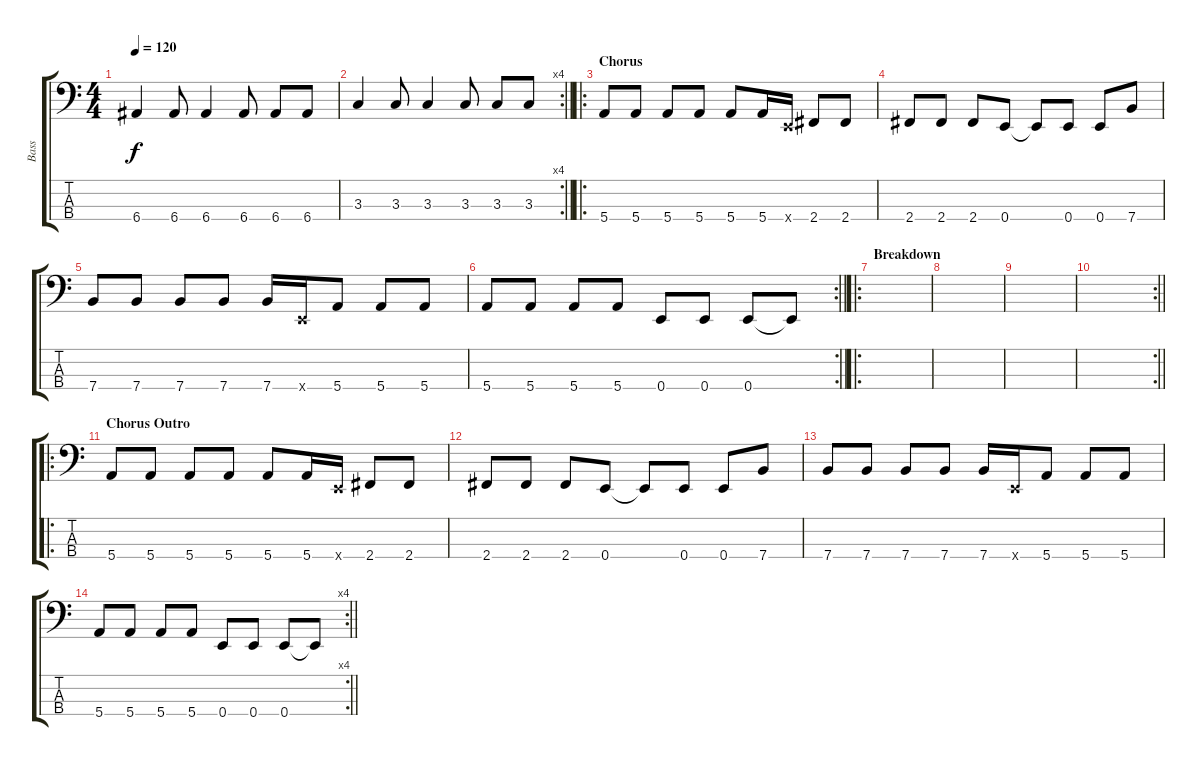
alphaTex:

\track ("Bass" "Bass") {instrument electricbasspick}
\staff {score tabs}
\tuning (G2 D2 A1 E1) {hide}
\ts (4 4)
\tempo 120
\clef f4
\ks c
6.4.4{dy f} 6.4.8 6.4.4 6.4.8 6.4.8 6.4.8 |
\rc 4
\barLineRight lightlight
3.3.4 3.3.8 3.3.4 3.3.8 3.3.8 3.3.8 |
\ro
\section ("" "Chorus")
5.4.8 5.4.8 5.4.8 5.4.8 5.4.8 5.4.16 0.4{x}.16 2.4.8 2.4.8 |
2.4.8 2.4.8 2.4.8 0.4.8 0.4{t}.8 0.4.8 0.4.8 7.4.8 |
7.4.8 7.4.8 7.4.8 7.4.8 7.4.16 0.4{x}.16 5.4.8 5.4.8 5.4.8 |
\rc 2
\barLineRight lightlight
5.4.8 5.4.8 5.4.8 5.4.8 0.4.8 0.4.8 0.4.8 0.4{t}.8 |
\ro
\section ("" "Breakdown")
|
|
|
\rc 2
\barLineRight lightlight
|
\ro
\section ("" "Chorus Outro")
5.4.8 5.4.8 5.4.8 5.4.8 5.4.8 5.4.16 0.4{x}.16 2.4.8 2.4.8 |
2.4.8 2.4.8 2.4.8 0.4.8 0.4{t}.8 0.4.8 0.4.8 7.4.8 |
7.4.8 7.4.8 7.4.8 7.4.8 7.4.16 0.4{x}.16 5.4.8 5.4.8 5.4.8 |
\rc 4
\barLineRight lightlight
5.4.8 5.4.8 5.4.8 5.4.8 0.4.8 0.4.8 0.4.8 0.4{t}.8
